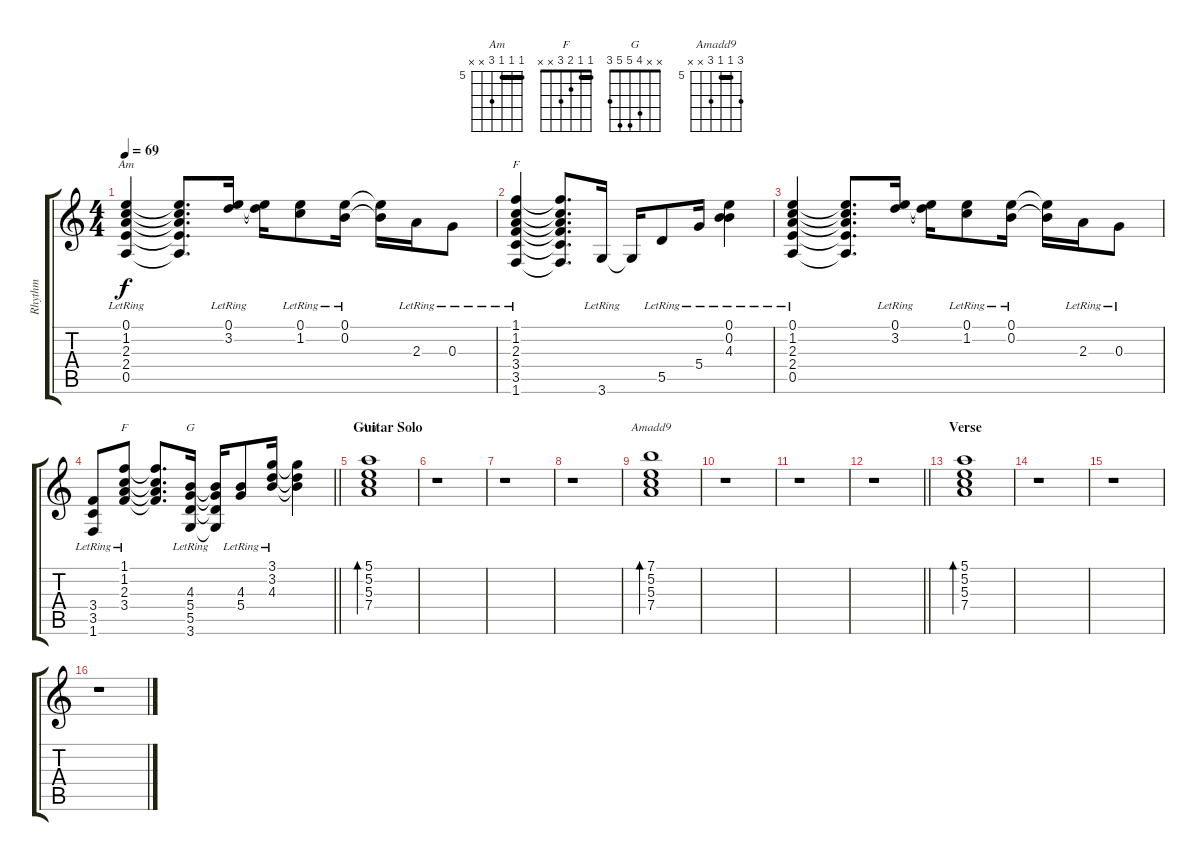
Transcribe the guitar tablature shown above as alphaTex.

\track ("Rhythm" "Rhythm") {instrument electricguitarjazz}
\staff {score tabs}
\tuning (E4 B3 G3 D3 A2 E2) {hide}
\chord ("Am" 0 1 2 2 0 x)
\chord ("F" 1 1 2 3 3 1) {barre 1}
\chord ("F" 1 1 2 3 x x) {barre 1}
\chord ("G" x x 4 5 5 3)
\chord ("Am" 5 5 5 7 x x) {firstfret 5 barre 5}
\chord ("Amadd9" 7 5 5 7 x x) {firstfret 5 barre 5}
\ts (4 4)
\tempo 69
\clef g2
\ks c
(0.1{lr} 1.2{lr} 2.3{lr} 2.4{lr} 0.5{lr}).4{ch "Am" dy f} (0.1{t} 1.2{t} 2.3{t} 2.4{t} 0.5{t}).8{d} (0.1{lr} 3.2{lr}).16 (0.1{t} 3.2{t}).16 (0.1{lr} 1.2{lr}).8 (0.1{lr} 0.2{lr}).16 (0.1{t} 0.2{t}).16 2.3{lr}.16 0.3{lr}.8 |
(1.1{lr} 1.2{lr} 2.3{lr} 3.4{lr} 3.5{lr} 1.6{lr}).4{ch "F"} (1.1{t} 1.2{t} 2.3{t} 3.4{t} 3.5{t} 1.6{t}).8{d} 3.6{lr}.16 3.6{t}.16 5.5{lr}.8 5.4{lr}.16 (0.1{lr} 0.2{lr} 4.3{lr}).4 |
(0.1{lr} 1.2{lr} 2.3{lr} 2.4{lr} 0.5{lr}).4 (0.1{t} 1.2{t} 2.3{t} 2.4{t} 0.5{t}).8{d} (0.1{lr} 3.2{lr}).16 (0.1{t} 3.2{t}).16 (0.1{lr} 1.2{lr}).8 (0.1{lr} 0.2{lr}).16 (0.1{t} 0.2{t}).16 2.3{lr}.16 0.3{lr}.8 |
\barLineRight lightlight
(3.4{lr} 3.5{lr} 1.6{lr}).8 (1.1{lr} 1.2{lr} 2.3{lr} 3.4{lr}).8{ch "F"} (1.1{t} 1.2{t} 2.3{t} 3.4{t}).8{d} (4.3{lr} 5.4{lr} 5.5{lr} 3.6{lr}).16{ch "G"} (4.3{t} 5.4{t} 5.5{t} 3.6{t}).16 (4.3{lr} 5.4{lr}).8 (3.1{lr} 3.2{lr} 4.3{lr}).16 (3.1{t} 3.2{t} 4.3{t}).4 |
\section ("" "Guitar Solo")
(5.1 5.2 5.3 7.4).1{bd 240 ch "Am"} |
r.1 |
r.1 |
r.1 |
(7.1 5.2 5.3 7.4).1{bd 240 ch "Amadd9"} |
r.1 |
r.1 |
\barLineRight lightlight
r.1 |
\section ("" "Verse")
(5.1 5.2 5.3 7.4).1{bd 240} |
r.1 |
r.1 |
r.1
